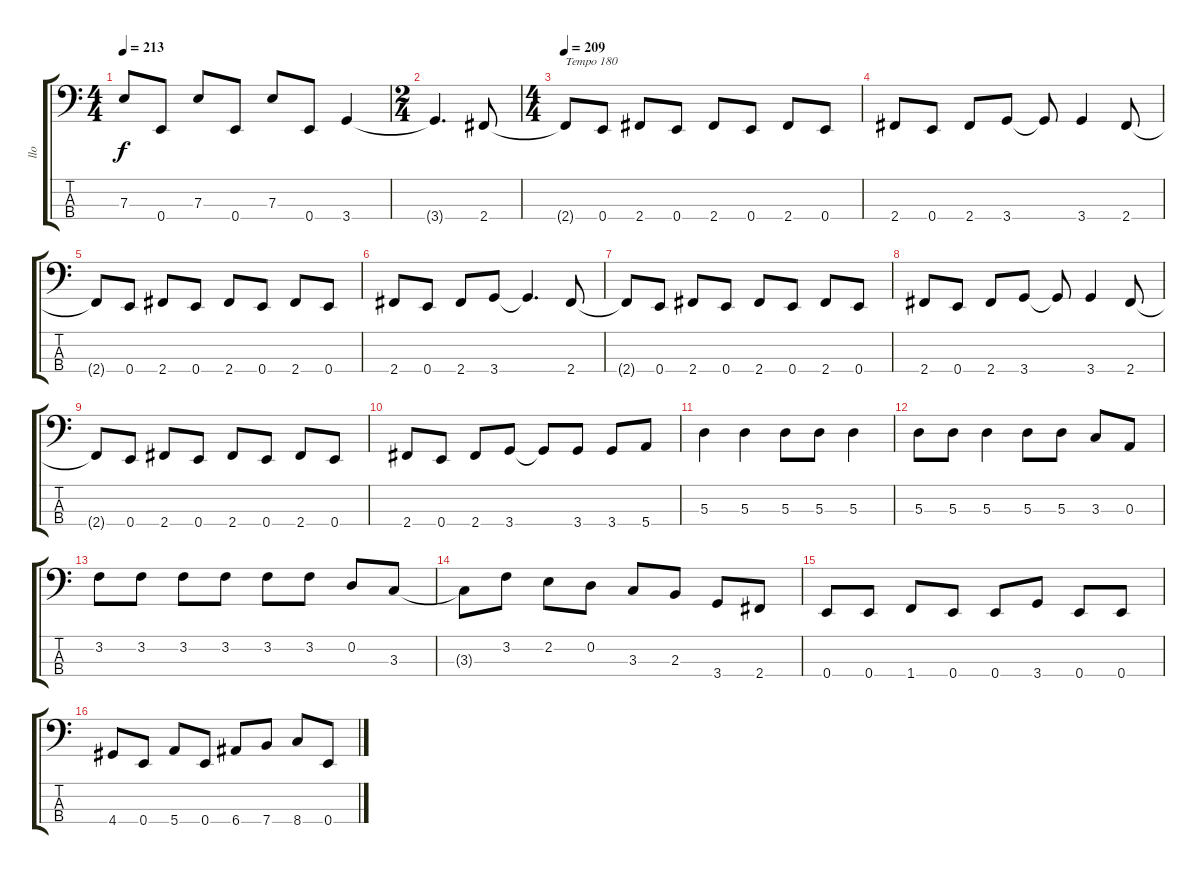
\track ("llo" "llo") {solo instrument electricbasspick}
\staff {score tabs}
\tuning (G2 D2 A1 E1) {hide}
\ts (4 4)
\tempo 213
\clef f4
\ks c
7.3.8{dy f} 0.4.8 7.3.8 0.4.8 7.3.8 0.4.8 3.4.4 |
\ts (2 4)
3.4{t}.4{d} 2.4.8 |
\ts (4 4)
\tempo 209
2.4{t}.8{txt "Tempo 180"} 0.4.8 2.4.8 0.4.8 2.4.8 0.4.8 2.4.8 0.4.8 |
2.4.8 0.4.8 2.4.8 3.4.8 3.4{t}.8 3.4.4 2.4.8 |
2.4{t}.8 0.4.8 2.4.8 0.4.8 2.4.8 0.4.8 2.4.8 0.4.8 |
2.4.8 0.4.8 2.4.8 3.4.8 3.4{t}.4{d} 2.4.8 |
2.4{t}.8 0.4.8 2.4.8 0.4.8 2.4.8 0.4.8 2.4.8 0.4.8 |
2.4.8 0.4.8 2.4.8 3.4.8 3.4{t}.8 3.4.4 2.4.8 |
2.4{t}.8 0.4.8 2.4.8 0.4.8 2.4.8 0.4.8 2.4.8 0.4.8 |
2.4.8 0.4.8 2.4.8 3.4.8 3.4{t}.8 3.4.8 3.4.8 5.4.8 |
5.3.4 5.3.4 5.3.8 5.3.8 5.3.4 |
5.3.8 5.3.8 5.3.4 5.3.8 5.3.8 3.3.8 0.3.8 |
3.2.8 3.2.8 3.2.8 3.2.8 3.2.8 3.2.8 0.2.8 3.3.8 |
3.3{t}.8 3.2.8 2.2.8 0.2.8 3.3.8 2.3.8 3.4.8 2.4.8 |
0.4.8 0.4.8 1.4.8 0.4.8 0.4.8 3.4.8 0.4.8 0.4.8 |
4.4.8 0.4.8 5.4.8 0.4.8 6.4.8 7.4.8 8.4.8 0.4.8
